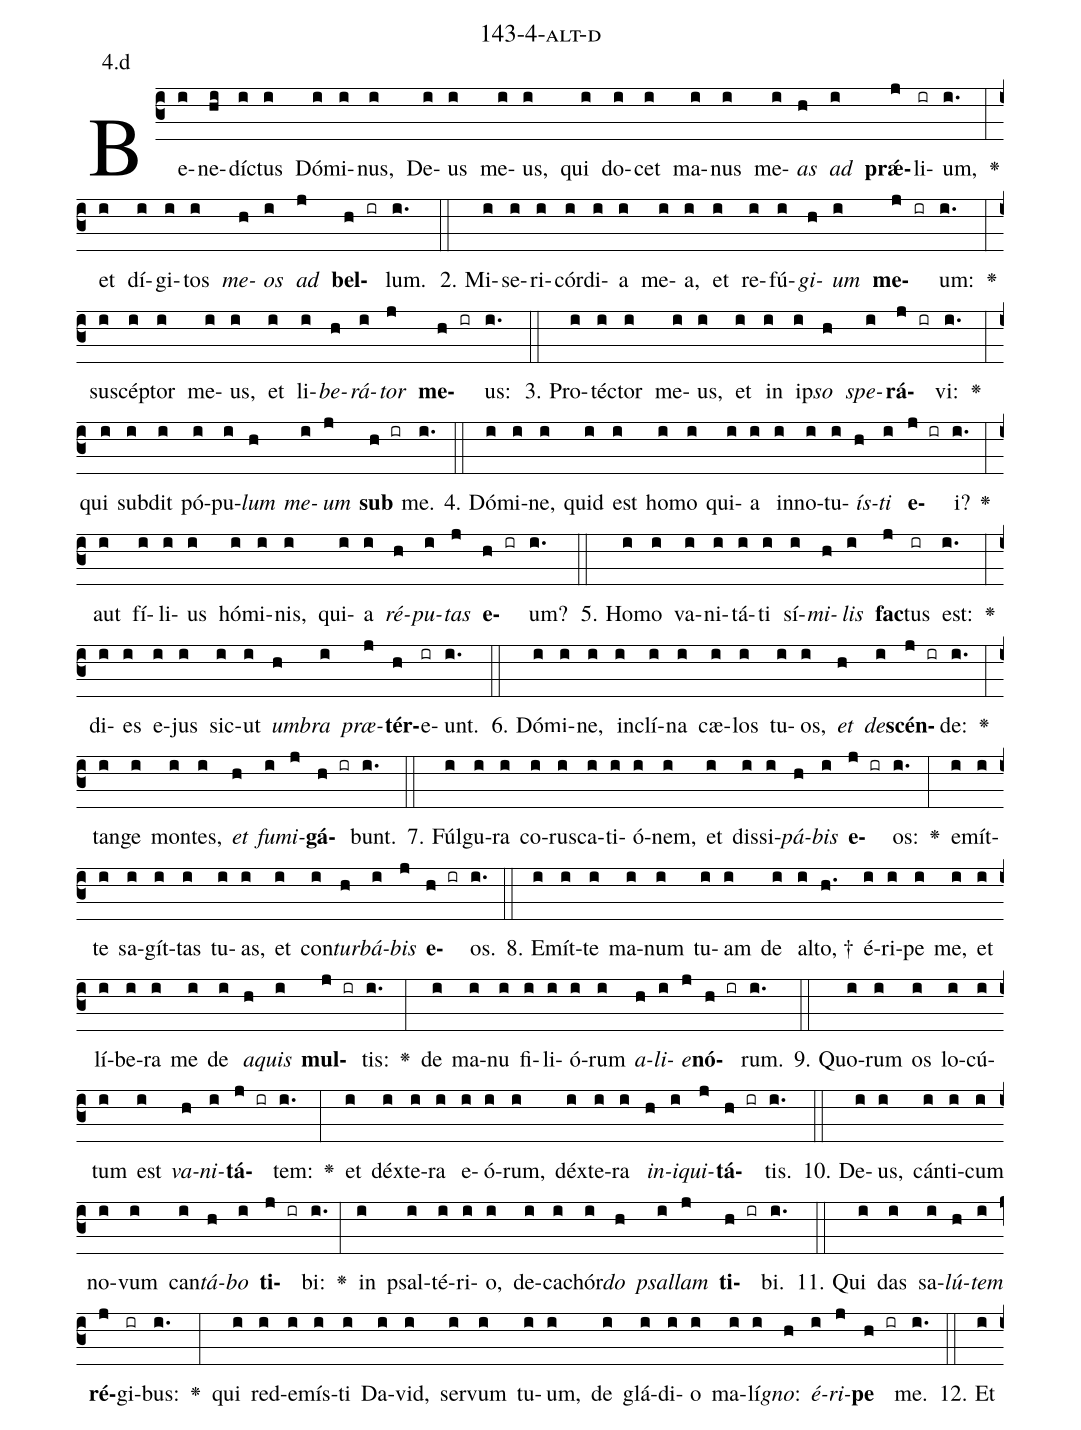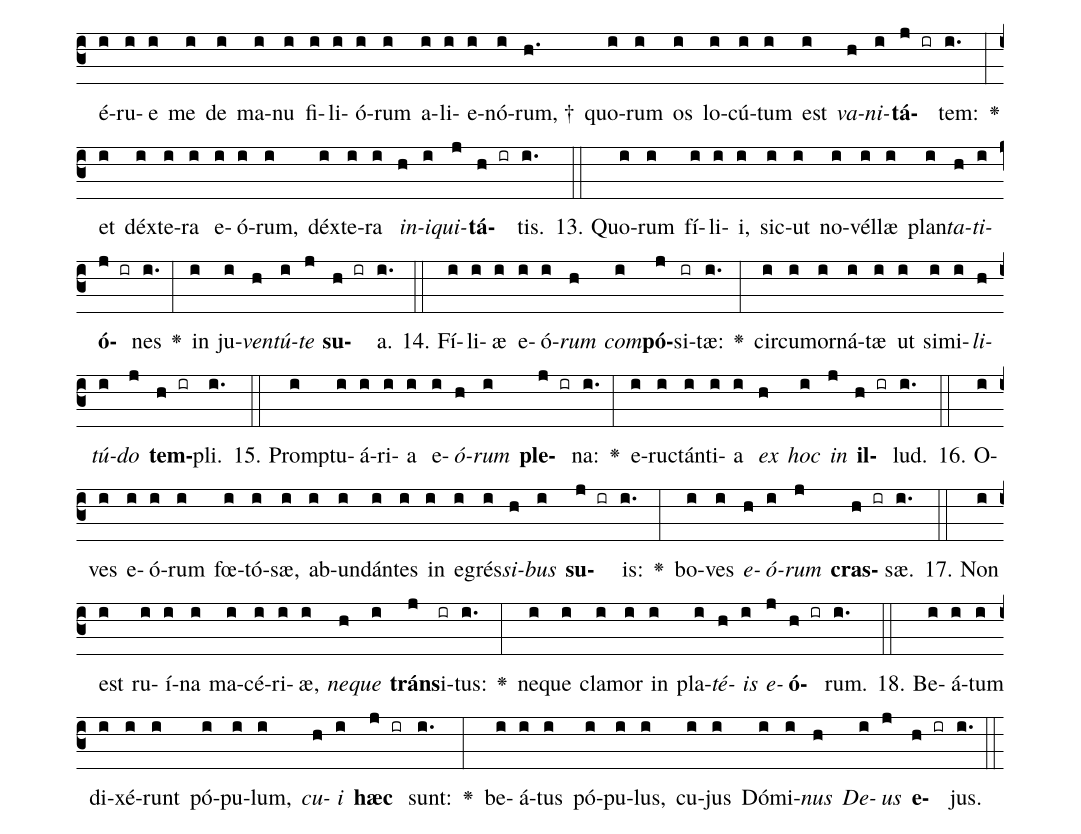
name: 143-4-alt-d;
annotation: 4.d;
%%
(c3)Be(i)ne(hi)díc(i)tus(i) Dó(i)mi(i)nus,(i) De(i)us(i) me(i)us,(i) qui(i) do(i)cet(i) ma(i)nus(i) me(i)<i>as</i>(h) <i>ad</i>(i) <b>prǽ</b>(j)li(ir)um,(i.) <v>\greheightstar</v>(:) et(i) dí(i)gi(i)tos(i) <i>me</i>(h)<i>os</i>(i) <i>ad</i>(j) <b>bel</b>(h ir)lum.(i.) (::)
2. Mi(i)se(i)ri(i)cór(i)di(i)a(i) me(i)a,(i) et(i) re(i)fú(i)<i>gi</i>(h)<i>um</i>(i) <b>me</b>(j ir)um:(i.) <v>\greheightstar</v>(:) su(i)scép(i)tor(i) me(i)us,(i) et(i) li(i)<i>be</i>(h)<i>rá</i>(i)<i>tor</i>(j) <b>me</b>(h ir)us:(i.) (::)
3. Pro(i)téc(i)tor(i) me(i)us,(i) et(i) in(i) ip(i)<i>so</i>(h) <i>spe</i>(i)<b>rá</b>(j ir)vi:(i.) <v>\greheightstar</v>(:) qui(i) sub(i)dit(i) pó(i)pu(i)<i>lum</i>(h) <i>me</i>(i)<i>um</i>(j) <b>sub</b>(h ir) me.(i.) (::)
4. Dó(i)mi(i)ne,(i) quid(i) est(i) ho(i)mo(i) qui(i)a(i) in(i)no(i)tu(i)<i>ís</i>(h)<i>ti</i>(i) <b>e</b>(j ir)i?(i.) <v>\greheightstar</v>(:) aut(i) fí(i)li(i)us(i) hó(i)mi(i)nis,(i) qui(i)a(i) <i>ré</i>(h)<i>pu</i>(i)<i>tas</i>(j) <b>e</b>(h ir)um?(i.) (::)
5. Ho(i)mo(i) va(i)ni(i)tá(i)ti(i) sí(i)<i>mi</i>(h)<i>lis</i>(i) <b>fac</b>(j)tus(ir) est:(i.) <v>\greheightstar</v>(:) di(i)es(i) e(i)jus(i) sic(i)ut(i) <i>um</i>(h)<i>bra</i>(i) <i>præ</i>(j)<b>tér</b>(h)e(ir)unt.(i.) (::)
6. Dó(i)mi(i)ne,(i) in(i)clí(i)na(i) cæ(i)los(i) tu(i)os,(i) <i>et</i>(h) <i>de</i>(i)<b>scén</b>(j ir)de:(i.) <v>\greheightstar</v>(:) tan(i)ge(i) mon(i)tes,(i) <i>et</i>(h) <i>fu</i>(i)<i>mi</i>(j)<b>gá</b>(h ir)bunt.(i.) (::)
7. Fúl(i)gu(i)ra(i) co(i)rus(i)ca(i)ti(i)ó(i)nem,(i) et(i) dis(i)si(i)<i>pá</i>(h)<i>bis</i>(i) <b>e</b>(j ir)os:(i.) <v>\greheightstar</v>(:) e(i)mít(i)te(i) sa(i)gít(i)tas(i) tu(i)as,(i) et(i) con(i)<i>tur</i>(h)<i>bá</i>(i)<i>bis</i>(j) <b>e</b>(h ir)os.(i.) (::)
8. E(i)mít(i)te(i) ma(i)num(i) tu(i)am(i) de(i) al(i)to, †(h.) é(i)ri(i)pe(i) me,(i) et(i) lí(i)be(i)ra(i) me(i) de(i) <i>a</i>(h)<i>quis</i>(i) <b>mul</b>(j ir)tis:(i.) <v>\greheightstar</v>(:) de(i) ma(i)nu(i) fi(i)li(i)ó(i)rum(i) <i>a</i>(h)<i>li</i>(i)<i>e</i>(j)<b>nó</b>(h ir)rum.(i.) (::)
9. Quo(i)rum(i) os(i) lo(i)cú(i)tum(i) est(i) <i>va</i>(h)<i>ni</i>(i)<b>tá</b>(j ir)tem:(i.) <v>\greheightstar</v>(:) et(i) déx(i)te(i)ra(i) e(i)ó(i)rum,(i) déx(i)te(i)ra(i) <i>in</i>(h)<i>i</i>(i)<i>qui</i>(j)<b>tá</b>(h ir)tis.(i.) (::)
10. De(i)us,(i) cán(i)ti(i)cum(i) no(i)vum(i) can(i)<i>tá</i>(h)<i>bo</i>(i) <b>ti</b>(j ir)bi:(i.) <v>\greheightstar</v>(:) in(i) psal(i)té(i)ri(i)o,(i) de(i)ca(i)chór(i)<i>do</i>(h) <i>psal</i>(i)<i>lam</i>(j) <b>ti</b>(h ir)bi.(i.) (::)
11. Qui(i) das(i) sa(i)<i>lú</i>(h)<i>tem</i>(i) <b>ré</b>(j)gi(ir)bus:(i.) <v>\greheightstar</v>(:) qui(i) red(i)e(i)mís(i)ti(i) Da(i)vid,(i) ser(i)vum(i) tu(i)um,(i) de(i) glá(i)di(i)o(i) ma(i)lí(i)<i>gno</i>:(h) <i>é</i>(i)<i>ri</i>(j)<b>pe</b>(h ir) me.(i.) (::)
12. Et(i) é(i)ru(i)e(i) me(i) de(i) ma(i)nu(i) fi(i)li(i)ó(i)rum(i) a(i)li(i)e(i)nó(i)rum, †(h.) quo(i)rum(i) os(i) lo(i)cú(i)tum(i) est(i) <i>va</i>(h)<i>ni</i>(i)<b>tá</b>(j ir)tem:(i.) <v>\greheightstar</v>(:) et(i) déx(i)te(i)ra(i) e(i)ó(i)rum,(i) déx(i)te(i)ra(i) <i>in</i>(h)<i>i</i>(i)<i>qui</i>(j)<b>tá</b>(h ir)tis.(i.) (::)
13. Quo(i)rum(i) fí(i)li(i)i,(i) sic(i)ut(i) no(i)vél(i)læ(i) plan(i)<i>ta</i>(h)<i>ti</i>(i)<b>ó</b>(j ir)nes(i.) <v>\greheightstar</v>(:) in(i) ju(i)<i>ven</i>(h)<i>tú</i>(i)<i>te</i>(j) <b>su</b>(h ir)a.(i.) (::)
14. Fí(i)li(i)æ(i) e(i)ó(i)<i>rum</i>(h) <i>com</i>(i)<b>pó</b>(j)si(ir)tæ:(i.) <v>\greheightstar</v>(:) cir(i)cum(i)or(i)ná(i)tæ(i) ut(i) si(i)mi(i)<i>li</i>(h)<i>tú</i>(i)<i>do</i>(j) <b>tem</b>(h ir)pli.(i.) (::)
15. Promp(i)tu(i)á(i)ri(i)a(i) e(i)<i>ó</i>(h)<i>rum</i>(i) <b>ple</b>(j ir)na:(i.) <v>\greheightstar</v>(:) e(i)ruc(i)tán(i)ti(i)a(i) <i>ex</i>(h) <i>hoc</i>(i) <i>in</i>(j) <b>il</b>(h ir)lud.(i.) (::)
16. O(i)ves(i) e(i)ó(i)rum(i) fœ(i)tó(i)sæ,(i) ab(i)un(i)dán(i)tes(i) in(i) e(i)grés(i)<i>si</i>(h)<i>bus</i>(i) <b>su</b>(j ir)is:(i.) <v>\greheightstar</v>(:) bo(i)ves(i) <i>e</i>(h)<i>ó</i>(i)<i>rum</i>(j) <b>cras</b>(h ir)sæ.(i.) (::)
17. Non(i) est(i) ru(i)í(i)na(i) ma(i)cé(i)ri(i)æ,(i) <i>ne</i>(h)<i>que</i>(i) <b>tráns</b>(j)i(ir)tus:(i.) <v>\greheightstar</v>(:) ne(i)que(i) cla(i)mor(i) in(i) pla(i)<i>té</i>(h)<i>is</i>(i) <i>e</i>(j)<b>ó</b>(h ir)rum.(i.) (::)
18. Be(i)á(i)tum(i) di(i)xé(i)runt(i) pó(i)pu(i)lum,(i) <i>cu</i>(h)<i>i</i>(i) <b>hæc</b>(j ir) sunt:(i.) <v>\greheightstar</v>(:) be(i)á(i)tus(i) pó(i)pu(i)lus,(i) cu(i)jus(i) Dó(i)mi(i)<i>nus</i>(h) <i>De</i>(i)<i>us</i>(j) <b>e</b>(h ir)jus.(i.) (::)
